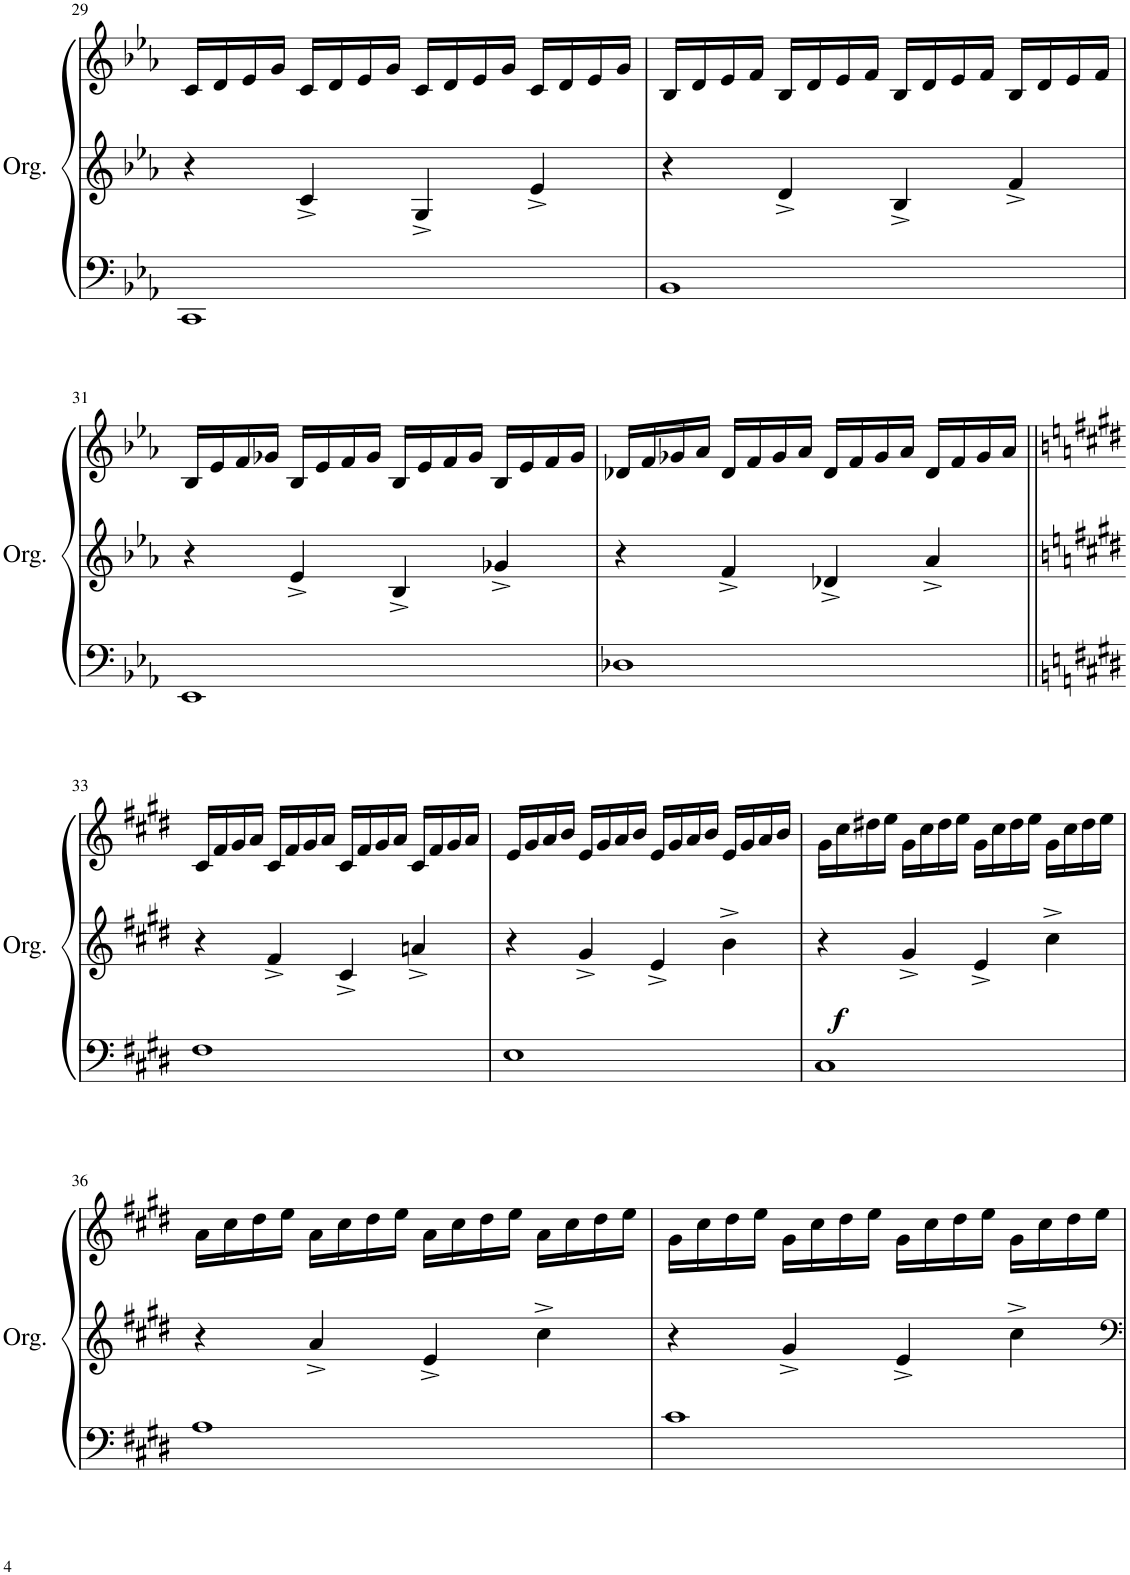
**kern	**kern	**kern	**dynam
*part1	*part1	*part1	*part1
*staff3	*staff2	*staff1	*staff1/2/3
*I"Organ	*	*	*
*I'Org.	*	*	*
!!LO:PB:g=z
*clefF4	*clefG2	*clefG2	*
*k[b-e-a-]	*k[b-e-a-]	*k[b-e-a-]	*
*M4/4	*M4/4	*M4/4	*
=29	=29	=29	=29
1CC	4r	16c/LL	.
.	.	16d/	.
.	.	16e-/	.
.	.	16g/JJ	.
.	4c^/	16c/LL	.
.	.	16d/	.
.	.	16e-/	.
.	.	16g/JJ	.
.	4G^/	16c/LL	.
.	.	16d/	.
.	.	16e-/	.
.	.	16g/JJ	.
.	4e-^/	16c/LL	.
.	.	16d/	.
.	.	16e-/	.
.	.	16g/JJ	.
=30	=30	=30	=30
1BB-	4r	16B-/LL	.
.	.	16d/	.
.	.	16e-/	.
.	.	16f/JJ	.
.	4d^/	16B-/LL	.
.	.	16d/	.
.	.	16e-/	.
.	.	16f/JJ	.
.	4B-^/	16B-/LL	.
.	.	16d/	.
.	.	16e-/	.
.	.	16f/JJ	.
.	4f^/	16B-/LL	.
.	.	16d/	.
.	.	16e-/	.
.	.	16f/JJ	.
!!LO:LB:g=z
=31	=31	=31	=31
1EE-	4r	16B-/LL	.
.	.	16e-/	.
.	.	16f/	.
.	.	16g-X/JJ	.
.	4e-^/	16B-/LL	.
.	.	16e-/	.
.	.	16f/	.
.	.	16g-/JJ	.
.	4B-^/	16B-/LL	.
.	.	16e-/	.
.	.	16f/	.
.	.	16g-/JJ	.
.	4g-X^/	16B-/LL	.
.	.	16e-/	.
.	.	16f/	.
.	.	16g-/JJ	.
=32	=32	=32	=32
1D-X	4r	16d-X/LL	.
.	.	16f/	.
.	.	16g-X/	.
.	.	16a-/JJ	.
.	4f^/	16d-/LL	.
.	.	16f/	.
.	.	16g-/	.
.	.	16a-/JJ	.
.	4d-X^/	16d-/LL	.
.	.	16f/	.
.	.	16g-/	.
.	.	16a-/JJ	.
.	4a-^/	16d-/LL	.
.	.	16f/	.
.	.	16g-/	.
.	.	16a-/JJ	.
!!LO:LB:g=z
=33||	=33||	=33||	=33||
*k[f#c#g#d#]	*k[f#c#g#d#]	*k[f#c#g#d#]	*
1F#	4r	16c#/LL	.
.	.	16f#/	.
.	.	16g#/	.
.	.	16a/JJ	.
.	4f#^/	16c#/LL	.
.	.	16f#/	.
.	.	16g#/	.
.	.	16a/JJ	.
.	4c#^/	16c#/LL	.
.	.	16f#/	.
.	.	16g#/	.
.	.	16a/JJ	.
.	4an^/	16c#/LL	.
.	.	16f#/	.
.	.	16g#/	.
.	.	16a/JJ	.
=34	=34	=34	=34
1E	4r	16e/LL	.
.	.	16g#/	.
.	.	16a/	.
.	.	16b/JJ	.
.	4g#^/	16e/LL	.
.	.	16g#/	.
.	.	16a/	.
.	.	16b/JJ	.
.	4e^/	16e/LL	.
.	.	16g#/	.
.	.	16a/	.
.	.	16b/JJ	.
.	4b^\	16e/LL	.
.	.	16g#/	.
.	.	16a/	.
.	.	16b/JJ	.
=35	=35	=35	=35
!	!	!	!LO:DY:b=2
1C#	4r	16g#\LL	f
.	.	16cc#\	.
.	.	16dd#X\	.
.	.	16ee\JJ	.
.	4g#^/	16g#\LL	.
.	.	16cc#\	.
.	.	16dd#\	.
.	.	16ee\JJ	.
.	4e^/	16g#\LL	.
.	.	16cc#\	.
.	.	16dd#\	.
.	.	16ee\JJ	.
.	4cc#^\	16g#\LL	.
.	.	16cc#\	.
.	.	16dd#\	.
.	.	16ee\JJ	.
!!LO:LB:g=z
=36	=36	=36	=36
1A	4r	16a\LL	.
.	.	16cc#\	.
.	.	16dd#\	.
.	.	16ee\JJ	.
.	4a^/	16a\LL	.
.	.	16cc#\	.
.	.	16dd#\	.
.	.	16ee\JJ	.
.	4e^/	16a\LL	.
.	.	16cc#\	.
.	.	16dd#\	.
.	.	16ee\JJ	.
.	4cc#^\	16a\LL	.
.	.	16cc#\	.
.	.	16dd#\	.
.	.	16ee\JJ	.
=37	=37	=37	=37
1c#	4r	16g#\LL	.
.	.	16cc#\	.
.	.	16dd#\	.
.	.	16ee\JJ	.
.	4g#^/	16g#\LL	.
.	.	16cc#\	.
.	.	16dd#\	.
.	.	16ee\JJ	.
.	4e^/	16g#\LL	.
.	.	16cc#\	.
.	.	16dd#\	.
.	.	16ee\JJ	.
.	4cc#^\	16g#\LL	.
.	.	16cc#\	.
.	.	16dd#\	.
.	.	16ee\JJ	.
=	=	=	=
*-	*-	*-	*-
